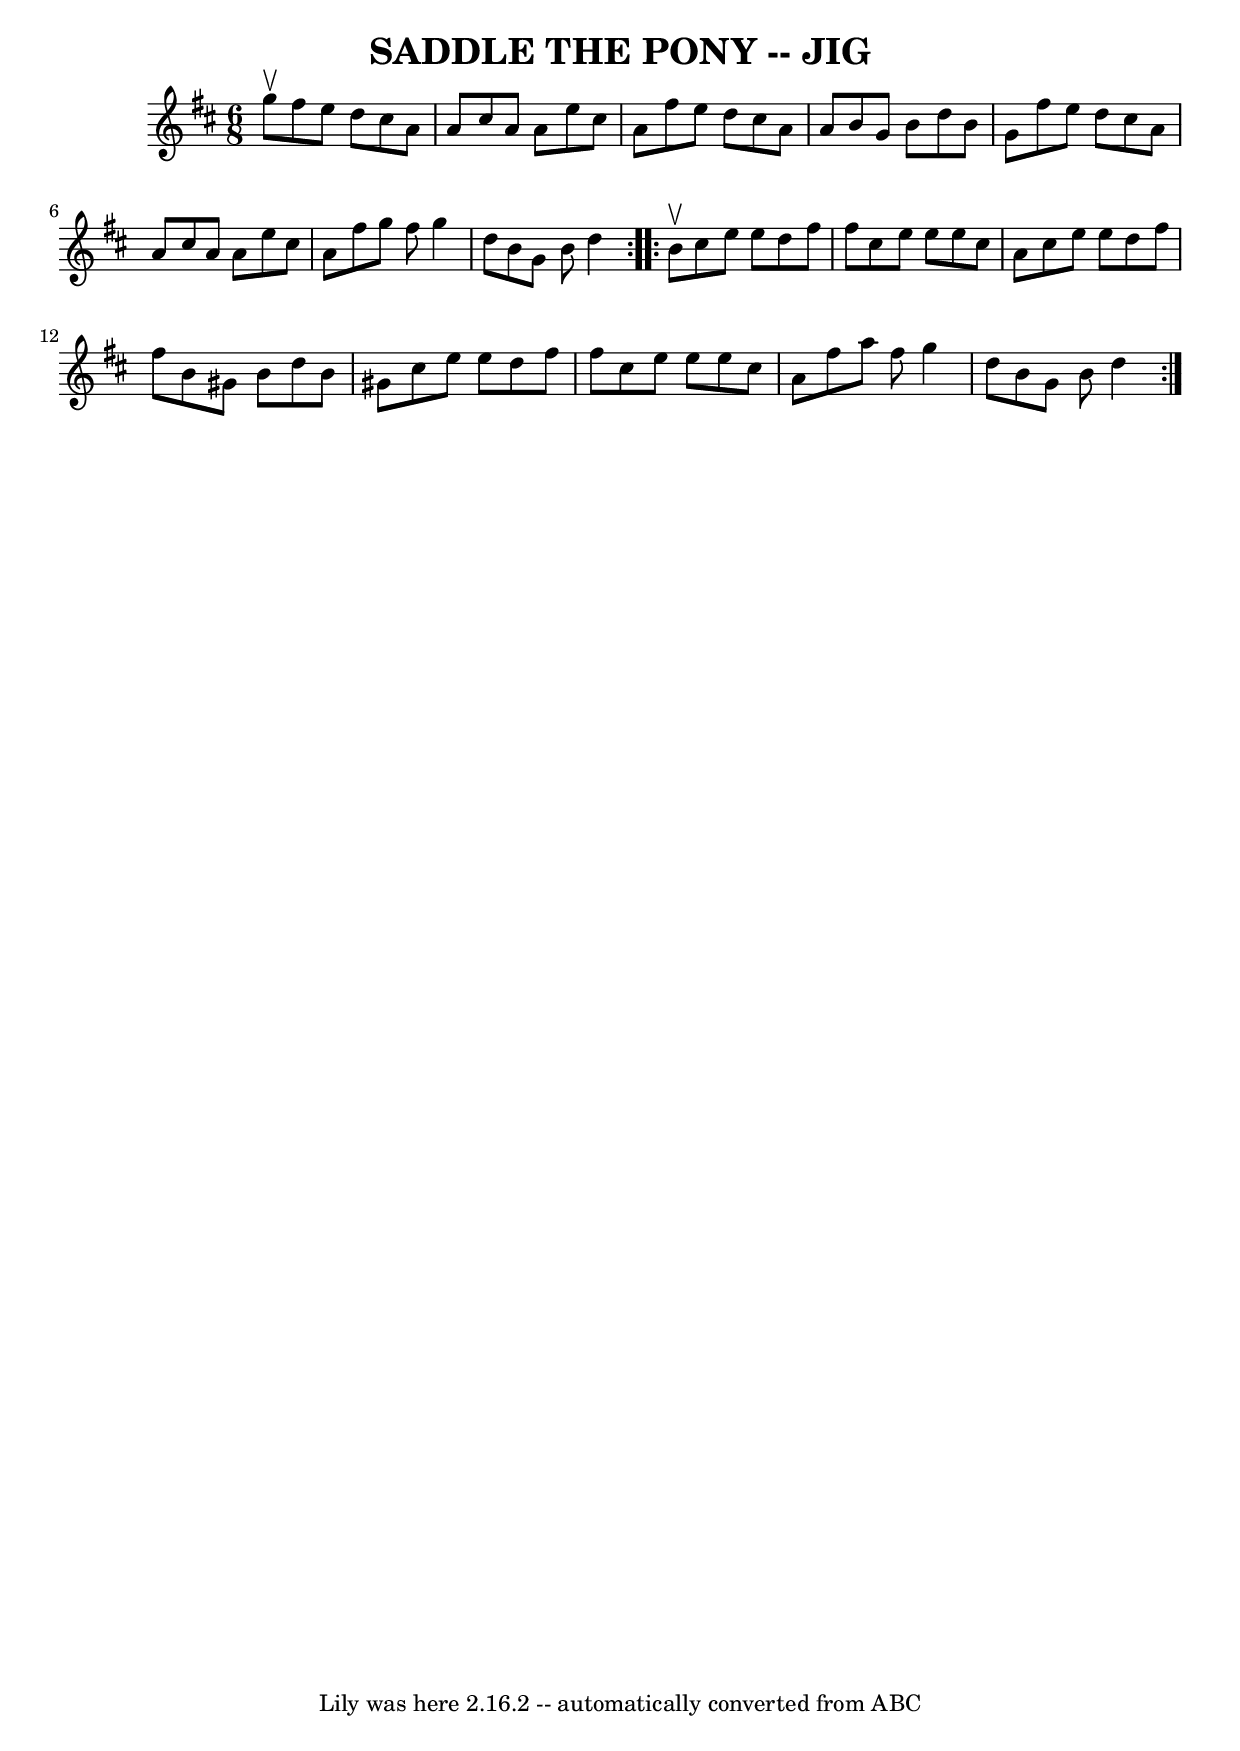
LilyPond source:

\version "2.7.40"
\include "Mammoth.ily"
\header {
	%% book = "Ryan's Mammoth Collection of Fiddle Tunes"
	crossRefNumber = "1"
	footnotes = ""
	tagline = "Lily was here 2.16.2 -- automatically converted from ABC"
	title = "SADDLE THE PONY -- JIG"
}
voicedefault =  {


\repeat volta 2 {
\time 6/8 \key a \mixolydian g''8^\upbow       |
 fis''8 e''8    
d''8 cis''8 a'8 a'8    |
 cis''8 a'8 a'8 e''8    
cis''8 a'8    |
 fis''8 e''8 d''8 cis''8 a'8 a'8    
|
 b'8 g'8 b'8 d''8 b'8 g'8    |
     |
   
fis''8 e''8 d''8 cis''8 a'8 a'8    |
 cis''8 a'8    
a'8 e''8 cis''8 a'8    |
 fis''8 g''8 fis''8 g''4    
d''8    |
 b'8 g'8 b'8 d''4    }     \repeat volta 2 { b'8 
^\upbow       |
 cis''8 e''8 e''8 d''8 fis''8 fis''8    
|
 cis''8 e''8 e''8 e''8 cis''8 a'8    |
 cis''8 
 e''8 e''8 d''8 fis''8 fis''8    |
 b'8 gis'8 b'8   
 d''8 b'8 gis'8    |
     |
 cis''8 e''8 e''8 d''8 
 fis''8 fis''8    |
 cis''8 e''8 e''8 e''8 cis''8    
a'8    |
 fis''8 a''8 fis''8 g''4 d''8    |
 b'8    
g'8 b'8 d''4    }   
}

\score{
    <<

	\context Staff="default"
	{
	    \voicedefault 
	}

    >>
	\layout {
	}
	\midi {}
}
